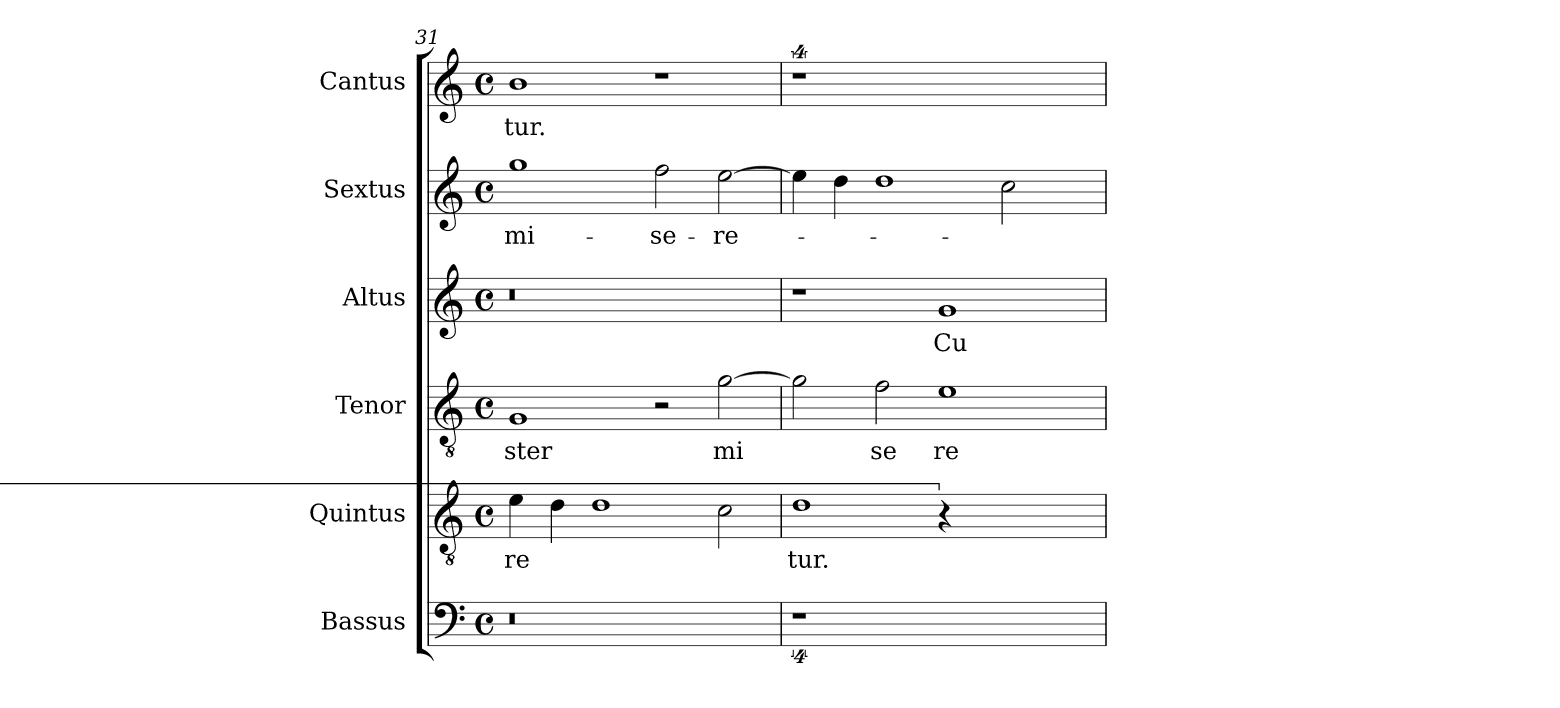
**kern	**kern	**text	**kern	**text	**kern	**text	**kern	**text	**kern	**text
*part6	*part5	*part5	*part4	*part4	*part3	*part3	*part2	*part2	*part1	*part1
*staff6	*staff5	*staff5	*staff4	*staff4	*staff3	*staff3	*staff2	*staff2	*staff1	*staff1
*I"Bassus	*I"Quintus	*	*I"Tenor	*	*I"Altus	*	*I"Sextus	*	*I"Cantus	*
*clefF4	*clefGv2	*	*clefGv2	*	*clefG2	*	*clefG2	*	*clefG2	*
*M4/4	*M4/4	*	*M4/4	*	*M4/4	*	*M4/4	*	*M4/4	*
*met(c)	*met(c)	*	*met(c)	*	*met(c)	*	*met(c)	*	*met(c)	*
=31	=31	=31	=31	=31	=31	=31	=31	=31	=31	=31
!	!	!LO:LY:b:cj	!	!LO:LY:b:cj	!	!	!	!LO:LY:b:cj	!	!LO:LY:b:cj
0r	4e\	re	1G	ster	0r	.	1gg	mi-	1b	tur.
.	4d\	.	.	.	.	.	.	.	.	.
.	1d	.	.	.	.	.	.	.	.	.
!	!	!	!	!	!	!	!	!LO:LY:b:cj	!	!
.	.	.	2r	.	.	.	2ff\	-se-	1r	.
!	!	!	!	!LO:LY:b	!	!	!	!LO:LY:b:cj	!	!
.	2c\	.	[>2g\	mi	.	.	[>2ee\	-re-	.	.
!!LO:PB:g=z
=32	=32	=32	=32	=32	=32	=32	=32	=32	=32	=32
!	!	!LO:LY:b:cj	!	!	!	!	!	!	!	!
4%9r	1d	tur.	2g\]	.	1r	.	4ee\]	.	4%9r	.
.	.	.	.	.	.	.	4dd\	.	.	.
!	!	!	!	!LO:LY:b:cj	!	!	!	!	!	!
.	.	.	2f\	se	.	.	1dd	.	.	.
!	!LO:N:vis=1	!	!	!LO:LY:b:cj	!	!LO:LY:b:cj	!	!	!	!
.	4%5r	.	1e	re	1g	Cu	.	.	.	.
.	.	.	.	.	.	.	2cc\	.	.	.
.	.	.	4ryy	.	4ryy	.	4ryy	.	.	.
=	=	=	=	=	=	=	=	=	=	=
*-	*-	*-	*-	*-	*-	*-	*-	*-	*-	*-
